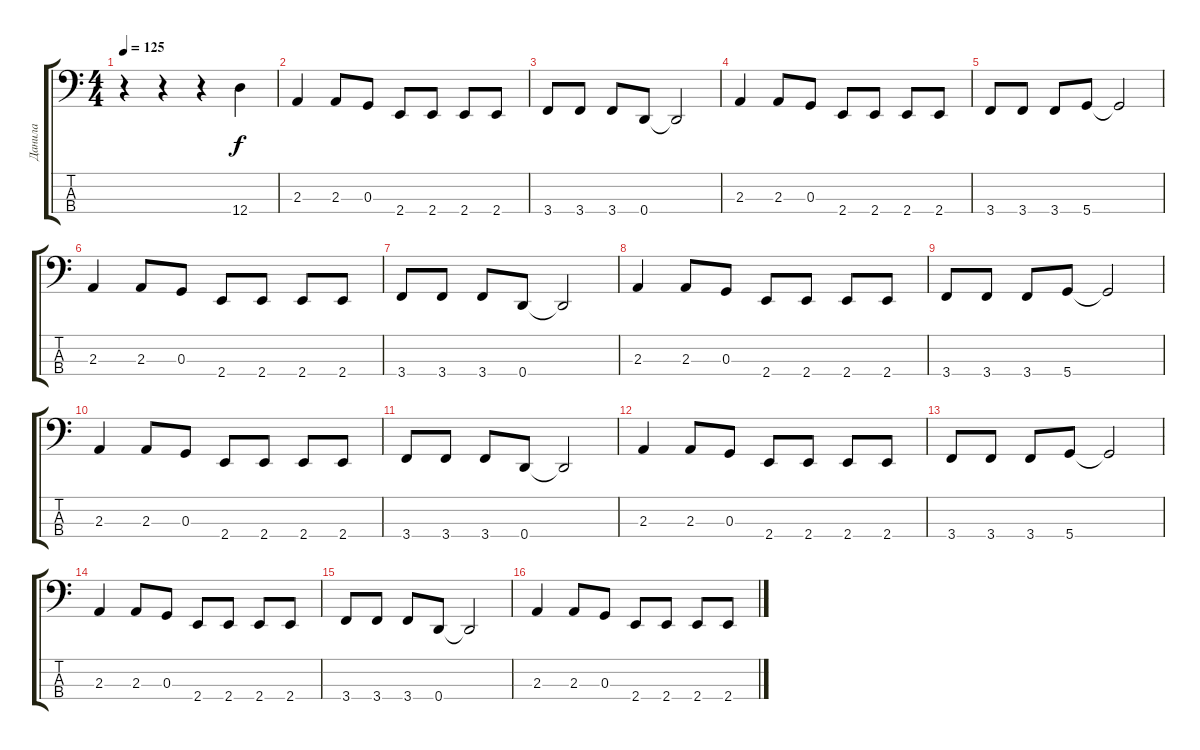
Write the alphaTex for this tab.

\track ("Данила" "Данила") {instrument electricbasspick}
\staff {score tabs}
\tuning (F2 C2 G1 D1) {hide}
\ts (4 4)
\tempo 125
\clef f4
\ks c
r.4{dy f instrument electricbasspick} r.4 r.4 12.4.4 |
2.3.4 2.3.8 0.3.8 2.4.8 2.4.8 2.4.8 2.4.8 |
3.4.8 3.4.8 3.4.8 0.4.8 0.4{t}.2 |
2.3.4 2.3.8 0.3.8 2.4.8 2.4.8 2.4.8 2.4.8 |
3.4.8 3.4.8 3.4.8 5.4.8 5.4{t}.2 |
2.3.4 2.3.8 0.3.8 2.4.8 2.4.8 2.4.8 2.4.8 |
3.4.8 3.4.8 3.4.8 0.4.8 0.4{t}.2 |
2.3.4 2.3.8 0.3.8 2.4.8 2.4.8 2.4.8 2.4.8 |
3.4.8 3.4.8 3.4.8 5.4.8 5.4{t}.2 |
2.3.4 2.3.8 0.3.8 2.4.8 2.4.8 2.4.8 2.4.8 |
3.4.8 3.4.8 3.4.8 0.4.8 0.4{t}.2 |
2.3.4 2.3.8 0.3.8 2.4.8 2.4.8 2.4.8 2.4.8 |
3.4.8 3.4.8 3.4.8 5.4.8 5.4{t}.2 |
2.3.4 2.3.8 0.3.8 2.4.8 2.4.8 2.4.8 2.4.8 |
3.4.8 3.4.8 3.4.8 0.4.8 0.4{t}.2 |
2.3.4 2.3.8 0.3.8 2.4.8 2.4.8 2.4.8 2.4.8
